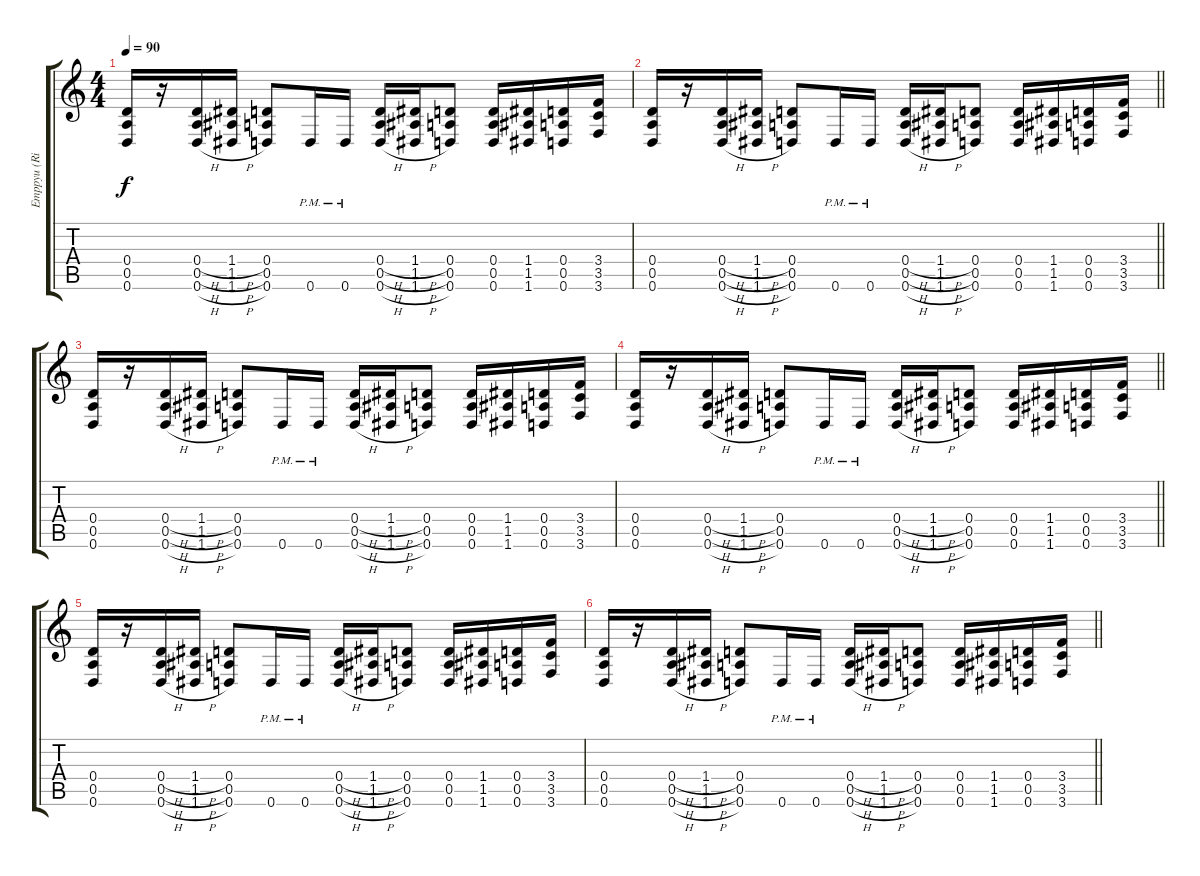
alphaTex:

\track ("Emppyu (Riff - DADGBE)" "Emppyu (Ri") {instrument distortionguitar}
\staff {score tabs}
\tuning (E4 B3 G3 D3 A2 D2) {hide}
\ts (4 4)
\tempo 90
\clef g2
\ks c
(0.4 0.5 0.6).16{dy f} r.16 (0.4{h} 0.5{h} 0.6{h}).16 (1.4{h} 1.5{h} 1.6{h}).16 (0.4 0.5 0.6).8 0.6{pm}.16 0.6{pm}.16 (0.4{h} 0.5{h} 0.6{h}).16 (1.4{h} 1.5{h} 1.6{h}).16 (0.4 0.5 0.6).8 (0.4 0.5 0.6).16 (1.4 1.5 1.6).16 (0.4 0.5 0.6).16 (3.4 3.5 3.6).16 |
\barLineRight lightlight
(0.4 0.5 0.6).16 r.16 (0.4{h} 0.5{h} 0.6{h}).16 (1.4{h} 1.5{h} 1.6{h}).16 (0.4 0.5 0.6).8 0.6{pm}.16 0.6{pm}.16 (0.4{h} 0.5{h} 0.6{h}).16 (1.4{h} 1.5{h} 1.6{h}).16 (0.4 0.5 0.6).8 (0.4 0.5 0.6).16 (1.4 1.5 1.6).16 (0.4 0.5 0.6).16 (3.4 3.5 3.6).16 |
(0.4 0.5 0.6).16 r.16 (0.4{h} 0.5{h} 0.6{h}).16 (1.4{h} 1.5{h} 1.6{h}).16 (0.4 0.5 0.6).8 0.6{pm}.16 0.6{pm}.16 (0.4{h} 0.5{h} 0.6{h}).16 (1.4{h} 1.5{h} 1.6{h}).16 (0.4 0.5 0.6).8 (0.4 0.5 0.6).16 (1.4 1.5 1.6).16 (0.4 0.5 0.6).16 (3.4 3.5 3.6).16 |
\barLineRight lightlight
(0.4 0.5 0.6).16 r.16 (0.4{h} 0.5{h} 0.6{h}).16 (1.4{h} 1.5{h} 1.6{h}).16 (0.4 0.5 0.6).8 0.6{pm}.16 0.6{pm}.16 (0.4{h} 0.5{h} 0.6{h}).16 (1.4{h} 1.5{h} 1.6{h}).16 (0.4 0.5 0.6).8 (0.4 0.5 0.6).16 (1.4 1.5 1.6).16 (0.4 0.5 0.6).16 (3.4 3.5 3.6).16 |
(0.4 0.5 0.6).16 r.16 (0.4{h} 0.5{h} 0.6{h}).16 (1.4{h} 1.5{h} 1.6{h}).16 (0.4 0.5 0.6).8 0.6{pm}.16 0.6{pm}.16 (0.4{h} 0.5{h} 0.6{h}).16 (1.4{h} 1.5{h} 1.6{h}).16 (0.4 0.5 0.6).8 (0.4 0.5 0.6).16 (1.4 1.5 1.6).16 (0.4 0.5 0.6).16 (3.4 3.5 3.6).16 |
\barLineRight lightlight
(0.4 0.5 0.6).16 r.16 (0.4{h} 0.5{h} 0.6{h}).16 (1.4{h} 1.5{h} 1.6{h}).16 (0.4 0.5 0.6).8 0.6{pm}.16 0.6{pm}.16 (0.4{h} 0.5{h} 0.6{h}).16 (1.4{h} 1.5{h} 1.6{h}).16 (0.4 0.5 0.6).8 (0.4 0.5 0.6).16 (1.4 1.5 1.6).16 (0.4 0.5 0.6).16 (3.4 3.5 3.6).16
